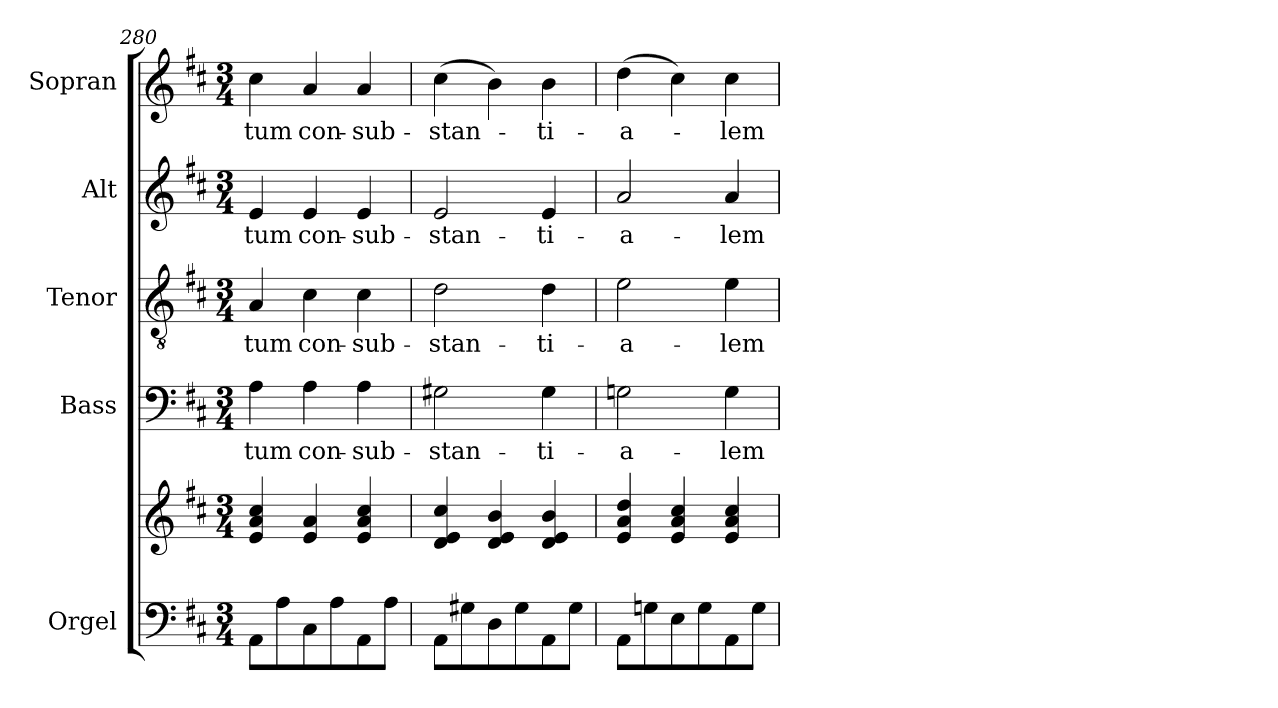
**kern	**kern	**kern	**text	**kern	**text	**kern	**text	**kern	**text
*part5	*part5	*part4	*part4	*part3	*part3	*part2	*part2	*part1	*part1
*staff6	*staff5	*staff4	*staff4	*staff3	*staff3	*staff2	*staff2	*staff1	*staff1
*I"Orgel	*	*I"Bass	*	*I"Tenor	*	*I"Alt	*	*I"Sopran	*
*I'Org.	*	*I'B.	*	*I'T.	*	*I'A.	*	*I'S.	*
*clefF4	*clefG2	*clefF4	*	*clefGv2	*	*clefG2	*	*clefG2	*
*k[f#c#]	*k[f#c#]	*k[f#c#]	*	*k[f#c#]	*	*k[f#c#]	*	*k[f#c#]	*
*D:	*D:	*D:	*	*D:	*	*D:	*	*D:	*
*M3/4	*M3/4	*M3/4	*	*M3/4	*	*M3/4	*	*M3/4	*
=280	=280	=280	=280	=280	=280	=280	=280	=280	=280
!	!	!	!LO:LY:b	!	!LO:LY:b	!	!LO:LY:b	!	!LO:LY:b
8AA\L	4e/ 4a/ 4cc#/	4A\	-tum	4A/	-tum	4e/	-tum	4cc#\	-tum
8A\	.	.	.	.	.	.	.	.	.
!	!	!	!LO:LY:b	!	!LO:LY:b	!	!LO:LY:b	!	!LO:LY:b
8C#\	4e/ 4a/	4A\	con-	4c#\	con-	4e/	con-	4a/	con-
8A\	.	.	.	.	.	.	.	.	.
!	!	!	!LO:LY:b	!	!LO:LY:b	!	!LO:LY:b	!	!LO:LY:b
8AA\	4e/ 4a/ 4cc#/	4A\	-sub-	4c#\	-sub-	4e/	-sub-	4a/	-sub-
8A\J	.	.	.	.	.	.	.	.	.
=281	=281	=281	=281	=281	=281	=281	=281	=281	=281
!	!	!	!LO:LY:b	!	!LO:LY:b	!	!LO:LY:b	!	!LO:LY:b
8AA\L	4d/ 4e/ 4cc#/	2G#X\	-stan-	2d\	-stan-	2e/	-stan-	(>4cc#\	-stan-
8G#X\	.	.	.	.	.	.	.	.	.
8D\	4d/ 4e/ 4b/	.	.	.	.	.	.	4b\)	.
8G#\	.	.	.	.	.	.	.	.	.
!	!	!	!LO:LY:b	!	!LO:LY:b	!	!LO:LY:b	!	!LO:LY:b
8AA\	4d/ 4e/ 4b/	4G#\	-ti-	4d\	-ti-	4e/	-ti-	4b\	-ti-
8G#\J	.	.	.	.	.	.	.	.	.
=282	=282	=282	=282	=282	=282	=282	=282	=282	=282
!	!	!	!LO:LY:b	!	!LO:LY:b	!	!LO:LY:b	!	!LO:LY:b
8AA\L	4e/ 4a/ 4dd/	2Gn\	-a-	2e\	-a-	2a/	-a-	(>4dd\	-a-
8Gn\	.	.	.	.	.	.	.	.	.
8E\	4e/ 4a/ 4cc#/	.	.	.	.	.	.	4cc#\)	.
8G\	.	.	.	.	.	.	.	.	.
!	!	!	!LO:LY:b	!	!LO:LY:b	!	!LO:LY:b	!	!LO:LY:b
8AA\	4e/ 4a/ 4cc#/	4G\	-lem	4e\	-lem	4a/	-lem	4cc#\	-lem
8G\J	.	.	.	.	.	.	.	.	.
=	=	=	=	=	=	=	=	=	=
*-	*-	*-	*-	*-	*-	*-	*-	*-	*-
